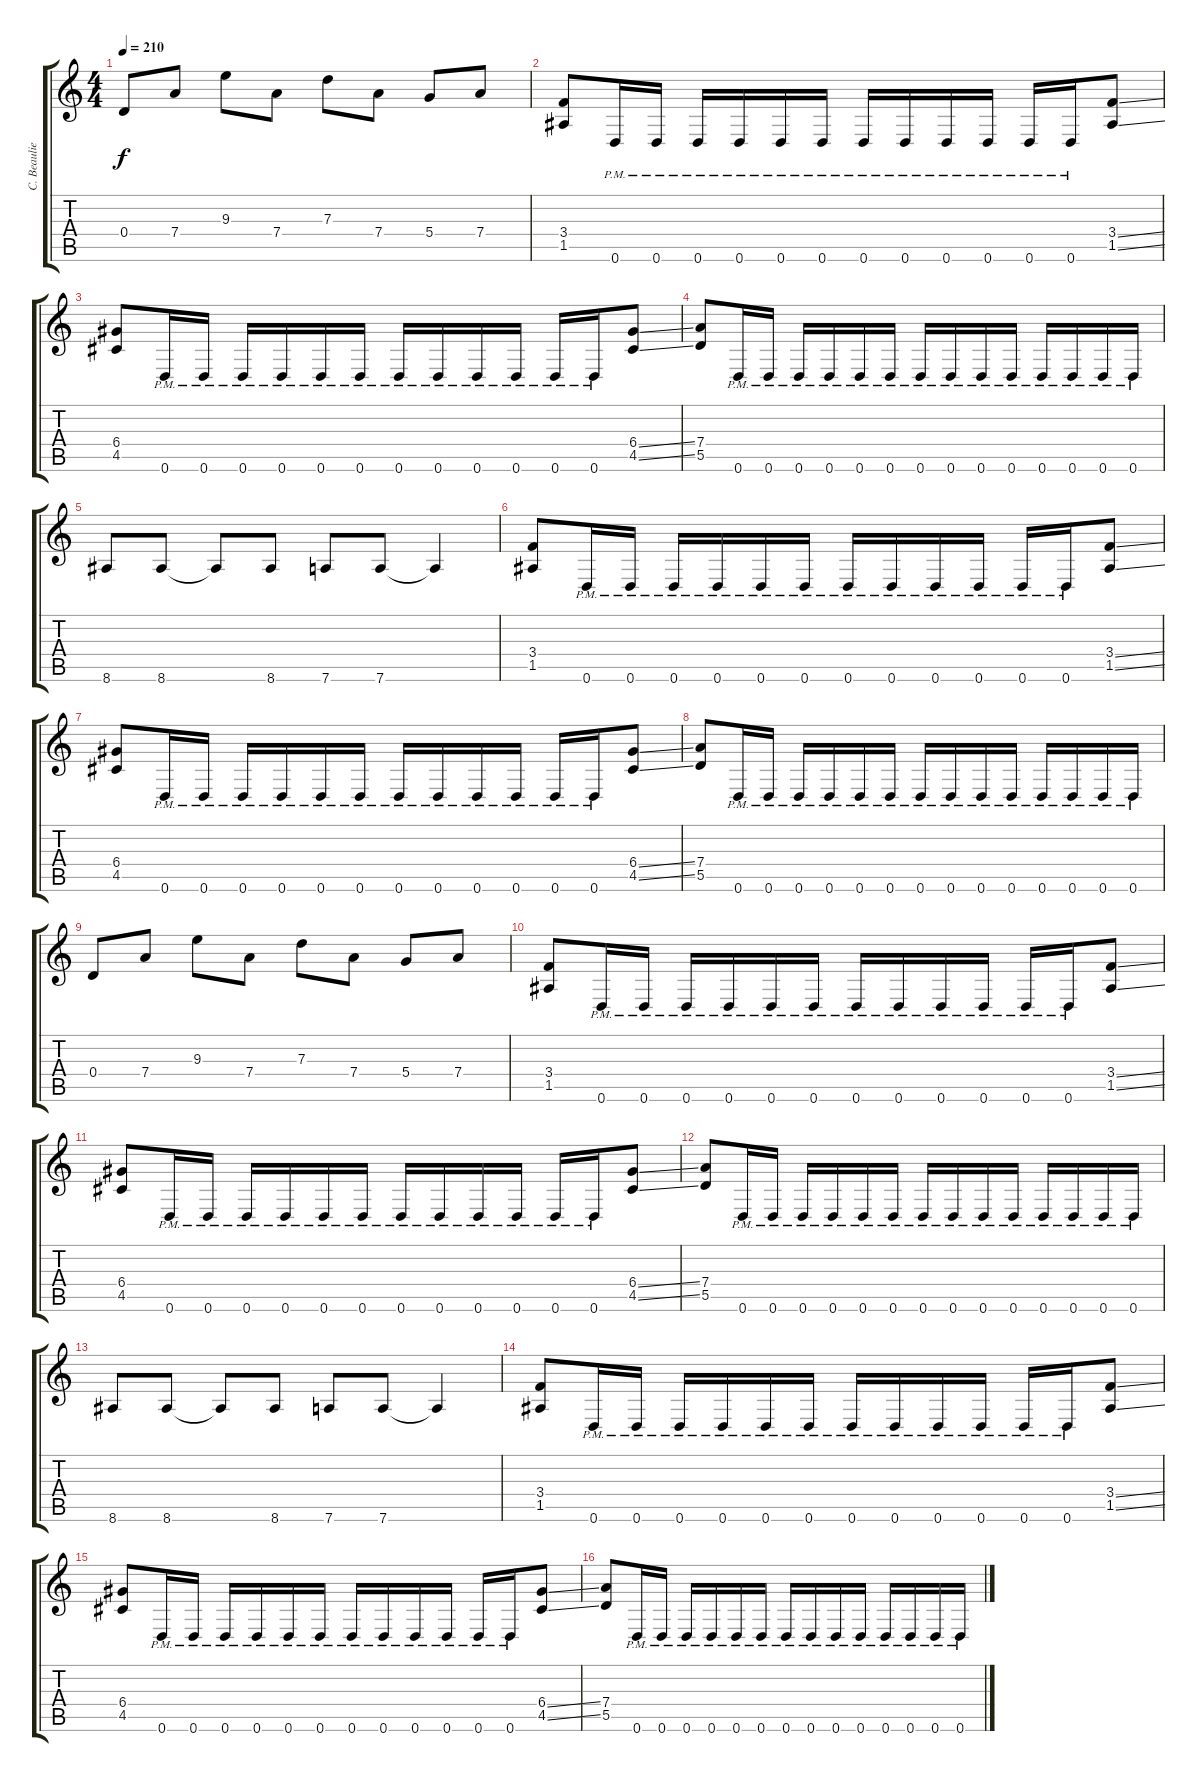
\track ("C. Beaulieu" "C. Beaulie") {instrument overdrivenguitar}
\staff {score tabs}
\tuning (E4 B3 G3 D3 A2 D2) {hide}
\ts (4 4)
\tempo 210
\clef g2
\ks c
0.4.8{dy f} 7.4.8 9.3.8 7.4.8 7.3.8 7.4.8 5.4.8 7.4.8 |
(3.4 1.5).8 0.6{pm}.16 0.6{pm}.16 0.6{pm}.16 0.6{pm}.16 0.6{pm}.16 0.6{pm}.16 0.6{pm}.16 0.6{pm}.16 0.6{pm}.16 0.6{pm}.16 0.6{pm}.16 0.6{pm}.16 (3.4{ss} 1.5{ss}).8 |
(6.4 4.5).8 0.6{pm}.16 0.6{pm}.16 0.6{pm}.16 0.6{pm}.16 0.6{pm}.16 0.6{pm}.16 0.6{pm}.16 0.6{pm}.16 0.6{pm}.16 0.6{pm}.16 0.6{pm}.16 0.6{pm}.16 (6.4{ss} 4.5{ss}).8 |
(7.4 5.5).8 0.6{pm}.16 0.6{pm}.16 0.6{pm}.16 0.6{pm}.16 0.6{pm}.16 0.6{pm}.16 0.6{pm}.16 0.6{pm}.16 0.6{pm}.16 0.6{pm}.16 0.6{pm}.16 0.6{pm}.16 0.6{pm}.16 0.6{pm}.16 |
8.6.8 8.6.8 8.6{t}.8 8.6.8 7.6.8 7.6.8 7.6{t}.4 |
(3.4 1.5).8 0.6{pm}.16 0.6{pm}.16 0.6{pm}.16 0.6{pm}.16 0.6{pm}.16 0.6{pm}.16 0.6{pm}.16 0.6{pm}.16 0.6{pm}.16 0.6{pm}.16 0.6{pm}.16 0.6{pm}.16 (3.4{ss} 1.5{ss}).8 |
(6.4 4.5).8 0.6{pm}.16 0.6{pm}.16 0.6{pm}.16 0.6{pm}.16 0.6{pm}.16 0.6{pm}.16 0.6{pm}.16 0.6{pm}.16 0.6{pm}.16 0.6{pm}.16 0.6{pm}.16 0.6{pm}.16 (6.4{ss} 4.5{ss}).8 |
(7.4 5.5).8 0.6{pm}.16 0.6{pm}.16 0.6{pm}.16 0.6{pm}.16 0.6{pm}.16 0.6{pm}.16 0.6{pm}.16 0.6{pm}.16 0.6{pm}.16 0.6{pm}.16 0.6{pm}.16 0.6{pm}.16 0.6{pm}.16 0.6{pm}.16 |
0.4.8 7.4.8 9.3.8 7.4.8 7.3.8 7.4.8 5.4.8 7.4.8 |
(3.4 1.5).8 0.6{pm}.16 0.6{pm}.16 0.6{pm}.16 0.6{pm}.16 0.6{pm}.16 0.6{pm}.16 0.6{pm}.16 0.6{pm}.16 0.6{pm}.16 0.6{pm}.16 0.6{pm}.16 0.6{pm}.16 (3.4{ss} 1.5{ss}).8 |
(6.4 4.5).8 0.6{pm}.16 0.6{pm}.16 0.6{pm}.16 0.6{pm}.16 0.6{pm}.16 0.6{pm}.16 0.6{pm}.16 0.6{pm}.16 0.6{pm}.16 0.6{pm}.16 0.6{pm}.16 0.6{pm}.16 (6.4{ss} 4.5{ss}).8 |
(7.4 5.5).8 0.6{pm}.16 0.6{pm}.16 0.6{pm}.16 0.6{pm}.16 0.6{pm}.16 0.6{pm}.16 0.6{pm}.16 0.6{pm}.16 0.6{pm}.16 0.6{pm}.16 0.6{pm}.16 0.6{pm}.16 0.6{pm}.16 0.6{pm}.16 |
8.6.8 8.6.8 8.6{t}.8 8.6.8 7.6.8 7.6.8 7.6{t}.4 |
(3.4 1.5).8 0.6{pm}.16 0.6{pm}.16 0.6{pm}.16 0.6{pm}.16 0.6{pm}.16 0.6{pm}.16 0.6{pm}.16 0.6{pm}.16 0.6{pm}.16 0.6{pm}.16 0.6{pm}.16 0.6{pm}.16 (3.4{ss} 1.5{ss}).8 |
(6.4 4.5).8 0.6{pm}.16 0.6{pm}.16 0.6{pm}.16 0.6{pm}.16 0.6{pm}.16 0.6{pm}.16 0.6{pm}.16 0.6{pm}.16 0.6{pm}.16 0.6{pm}.16 0.6{pm}.16 0.6{pm}.16 (6.4{ss} 4.5{ss}).8 |
(7.4 5.5).8 0.6{pm}.16 0.6{pm}.16 0.6{pm}.16 0.6{pm}.16 0.6{pm}.16 0.6{pm}.16 0.6{pm}.16 0.6{pm}.16 0.6{pm}.16 0.6{pm}.16 0.6{pm}.16 0.6{pm}.16 0.6{pm}.16 0.6{pm}.16
